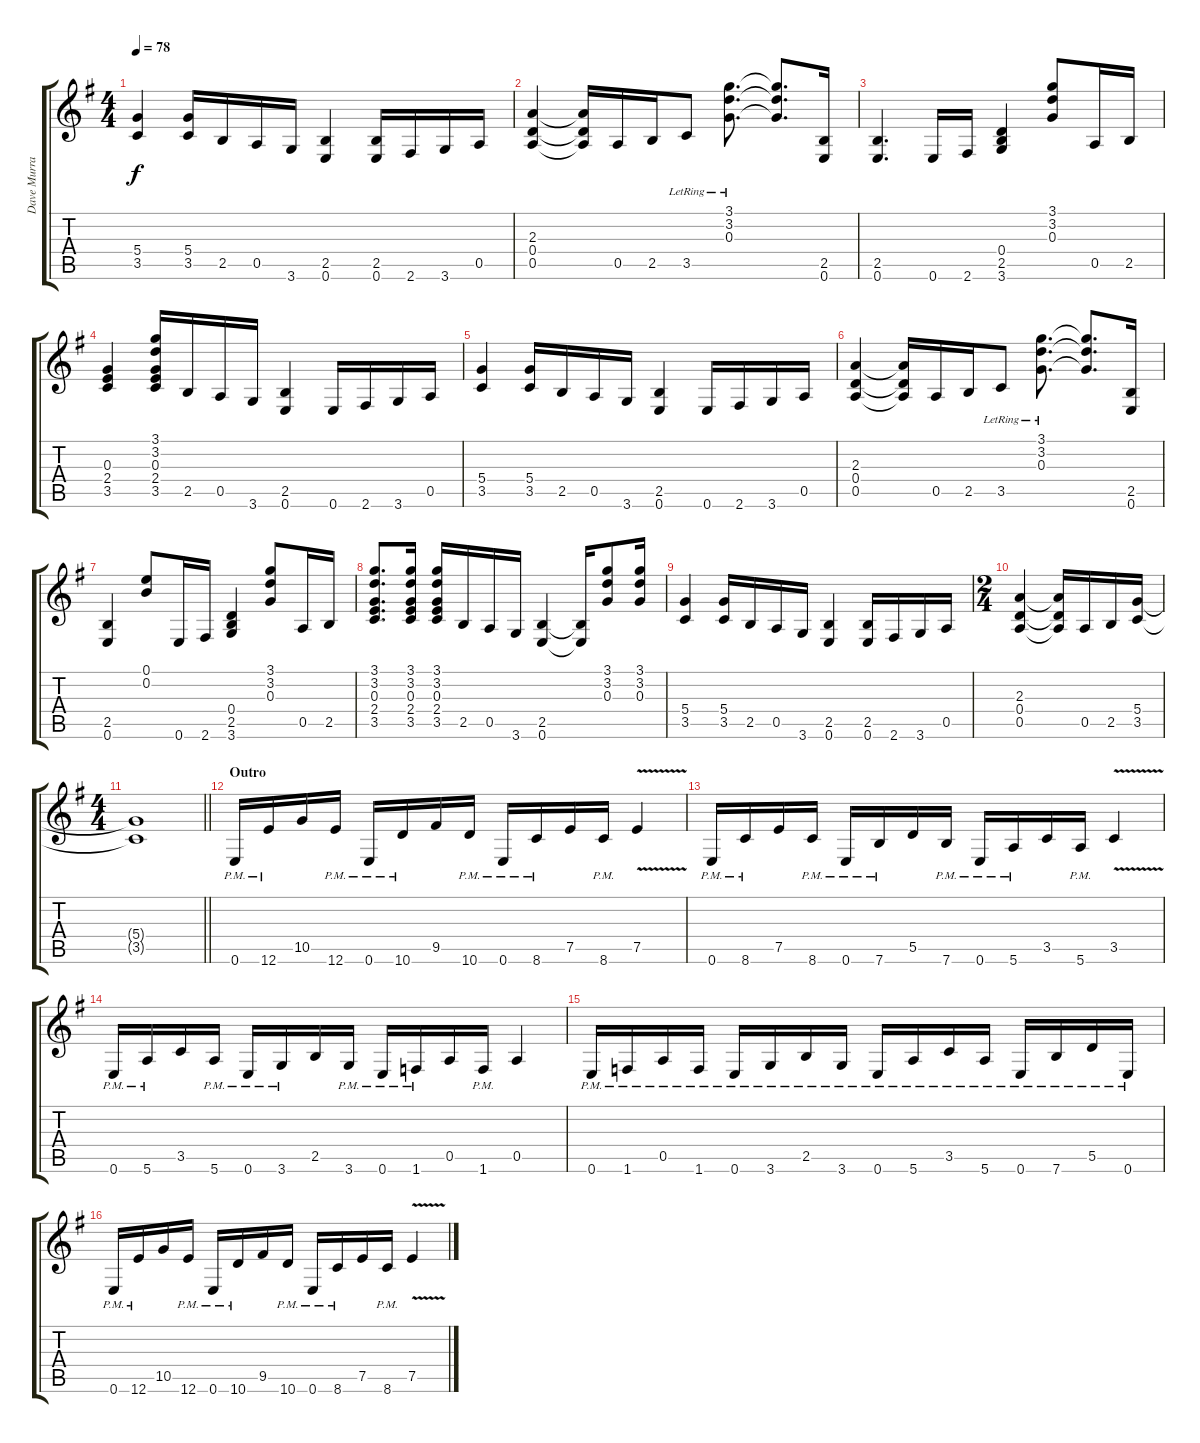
\track ("Dave Murray" "Dave Murra") {instrument overdrivenguitar}
\staff {score tabs}
\tuning (E4 B3 G3 D3 A2 E2) {hide}
\ts (4 4)
\tempo 78
\clef g2
\ks g
(5.4 3.5).4{dy f} (5.4 3.5).16 2.5.16 0.5.16 3.6.16 (2.5 0.6).4 (2.5 0.6).16 2.6.16 3.6.16 0.5.16 |
(2.3 0.4 0.5).4 (2.3{t} 0.4{t} 0.5{t}).16 0.5.16 2.5.16 3.5{lr}.8 (3.1{lr} 3.2{lr} 0.3{lr}).8{d} (3.1{t} 3.2{t} 0.3{t}).8{d} (2.5 0.6).16 |
(2.5 0.6).4{d} 0.6.16 2.6.16 (0.4 2.5 3.6).4 (3.1 3.2 0.3).8 0.5.16 2.5.16 |
(0.3 2.4 3.5).4 (3.1 3.2 0.3 2.4 3.5).16 2.5.16 0.5.16 3.6.16 (2.5 0.6).4 0.6.16 2.6.16 3.6.16 0.5.16 |
(5.4 3.5).4 (5.4 3.5).16 2.5.16 0.5.16 3.6.16 (2.5 0.6).4 0.6.16 2.6.16 3.6.16 0.5.16 |
(2.3 0.4 0.5).4 (2.3{t} 0.4{t} 0.5{t}).16 0.5.16 2.5.16 3.5{lr}.8 (3.1{lr} 3.2{lr} 0.3{lr}).8{d} (3.1{t} 3.2{t} 0.3{t}).8{d} (2.5 0.6).16 |
(2.5 0.6).4 (0.1 0.2).8 0.6.16 2.6.16 (0.4 2.5 3.6).4 (3.1 3.2 0.3).8 0.5.16 2.5.16 |
(3.1 3.2 0.3 2.4 3.5).8{d} (3.1 3.2 0.3 2.4 3.5).16 (3.1 3.2 0.3 2.4 3.5).16 2.5.16 0.5.16 3.6.16 (2.5 0.6).4 (2.5{t} 0.6{t}).16 (3.1 3.2 0.3).8 (3.1 3.2 0.3).16 |
(5.4 3.5).4 (5.4 3.5).16 2.5.16 0.5.16 3.6.16 (2.5 0.6).4 (2.5 0.6).16 2.6.16 3.6.16 0.5.16 |
\ts (2 4)
(2.3 0.4 0.5).4 (2.3{t} 0.4{t} 0.5{t}).16 0.5.16 2.5.16 (5.4 3.5).16 |
\ts (4 4)
\barLineRight lightlight
(5.4{t} 3.5{t}).1 |
\section ("" "Outro")
0.6{pm}.16 12.6{pm}.16 10.5.16 12.6{pm}.16 0.6{pm}.16 10.6{pm}.16 9.5.16 10.6{pm}.16 0.6{pm}.16 8.6{pm}.16 7.5.16 8.6{pm}.16 7.5{v}.4 |
0.6{pm}.16 8.6{pm}.16 7.5.16 8.6{pm}.16 0.6{pm}.16 7.6{pm}.16 5.5.16 7.6{pm}.16 0.6{pm}.16 5.6{pm}.16 3.5.16 5.6{pm}.16 3.5{v}.4 |
0.6{pm}.16 5.6{pm}.16 3.5.16 5.6{pm}.16 0.6{pm}.16 3.6{pm}.16 2.5.16 3.6{pm}.16 0.6{pm}.16 1.6{pm}.16 0.5.16 1.6{pm}.16 0.5.4 |
0.6{pm}.16 1.6{pm}.16 0.5{pm}.16 1.6{pm}.16 0.6{pm}.16 3.6{pm}.16 2.5{pm}.16 3.6{pm}.16 0.6{pm}.16 5.6{pm}.16 3.5{pm}.16 5.6{pm}.16 0.6{pm}.16 7.6{pm}.16 5.5{pm}.16 0.6{pm}.16 |
0.6{pm}.16 12.6{pm}.16 10.5.16 12.6{pm}.16 0.6{pm}.16 10.6{pm}.16 9.5.16 10.6{pm}.16 0.6{pm}.16 8.6{pm}.16 7.5.16 8.6{pm}.16 7.5{v}.4
